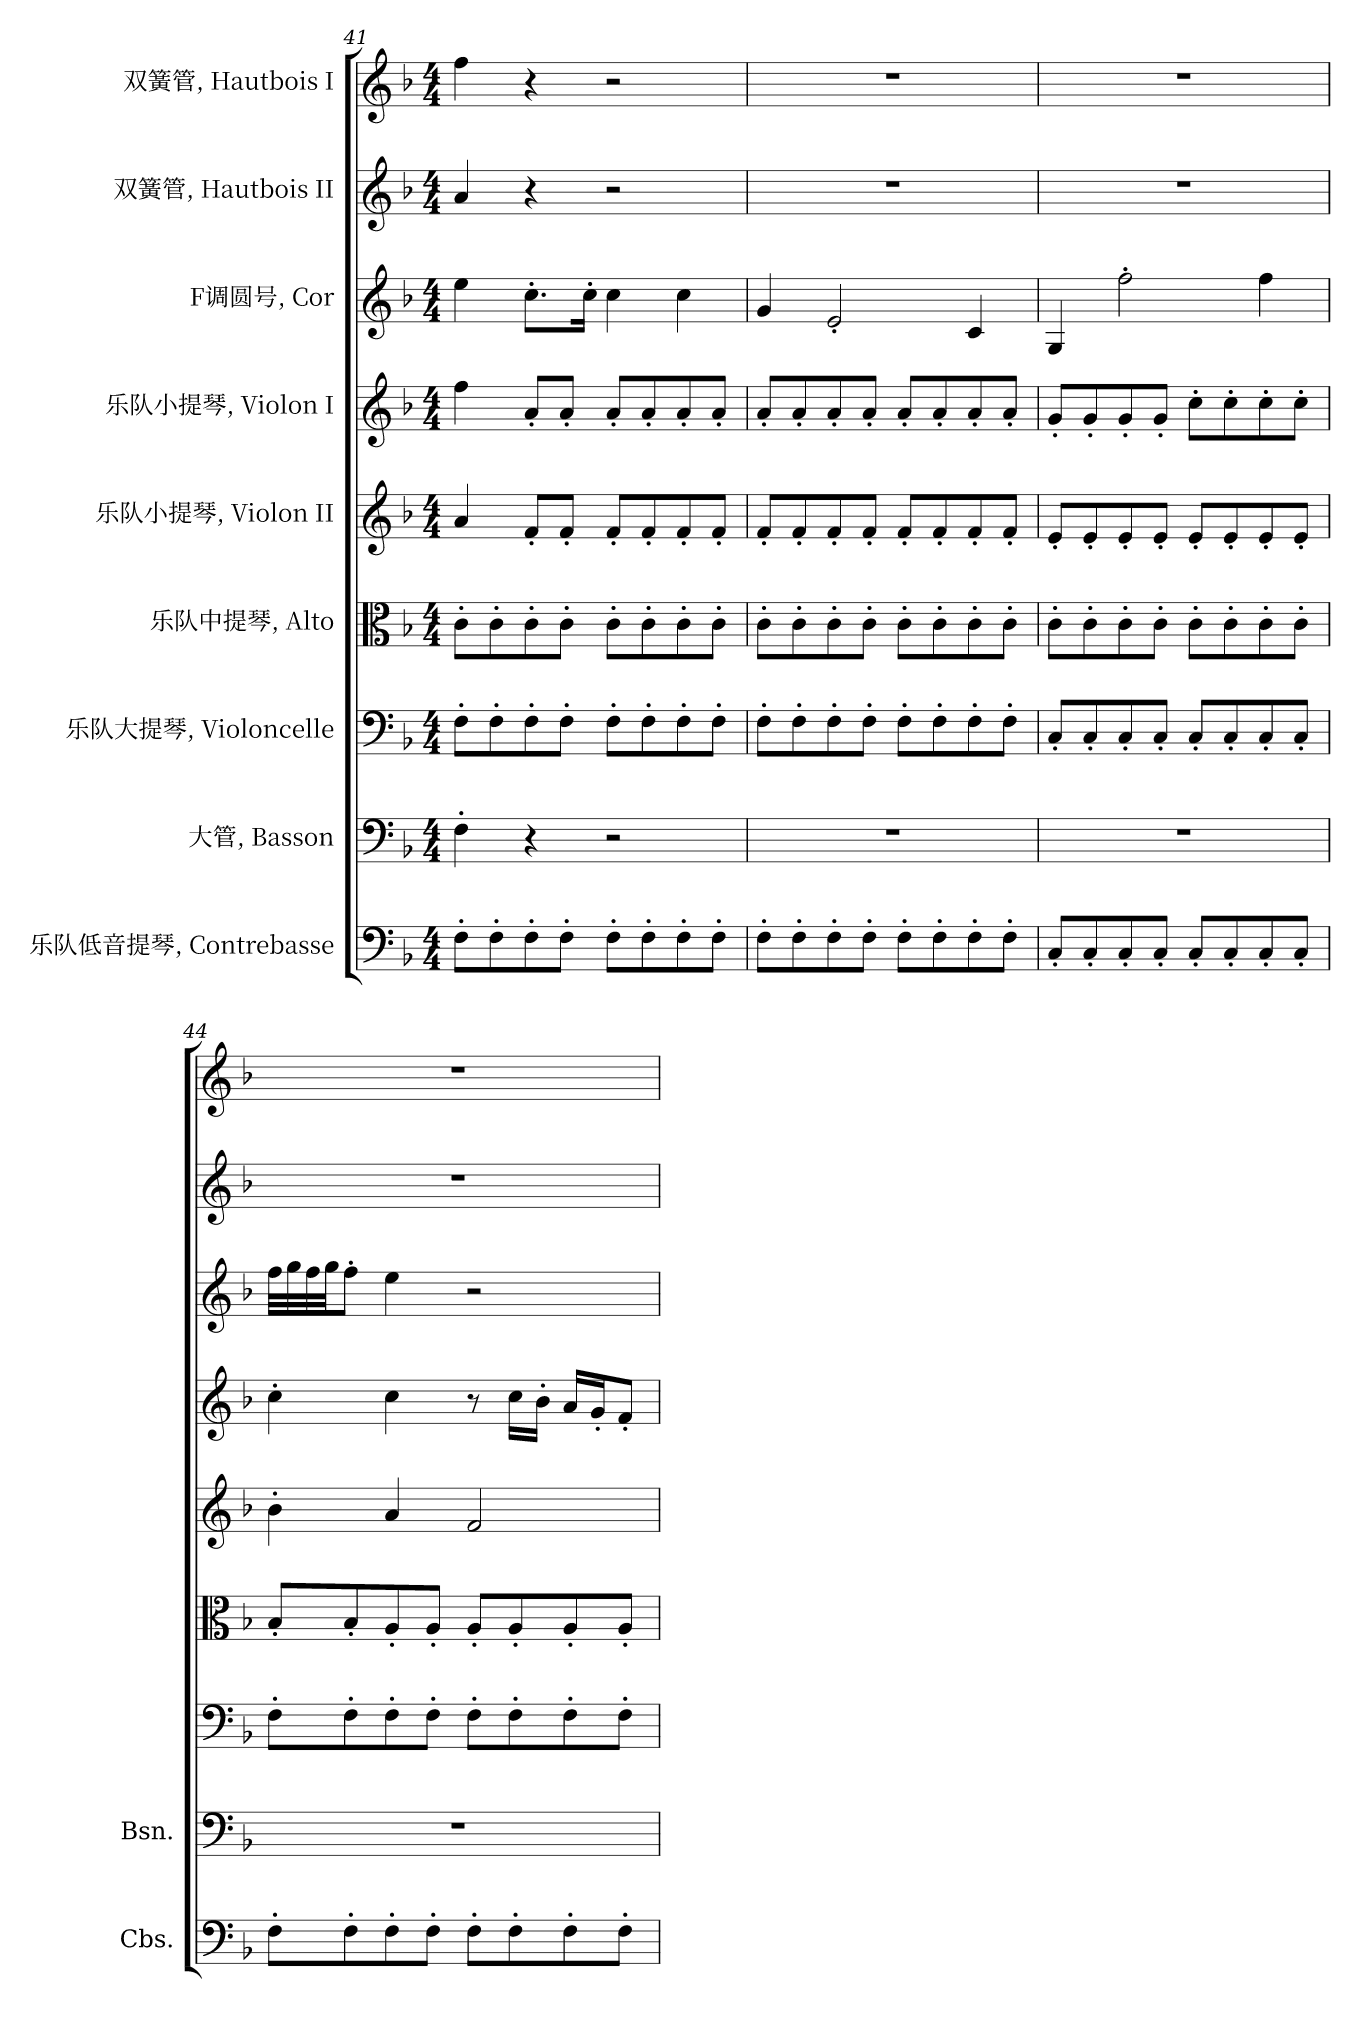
**kern	**kern	**kern	**kern	**kern	**kern	**kern	**kern	**kern
*part9	*part8	*part7	*part6	*part5	*part4	*part3	*part2	*part1
*staff9	*staff8	*staff7	*staff6	*staff5	*staff4	*staff3	*staff2	*staff1
*I"乐队低音提琴, Contrebasse	*I"大管, Basson	*I"乐队大提琴, Violoncelle	*I"乐队中提琴, Alto	*I"乐队小提琴, Violon II	*I"乐队小提琴, Violon I	*I"F调圆号, Cor	*I"双簧管, Hautbois II	*I"双簧管, Hautbois I
*I'Cbs.	*I'Bsn.	*	*	*	*	*	*	*
*clefF4	*clefF4	*clefF4	*clefC3	*clefG2	*clefG2	*clefG2	*clefG2	*clefG2
*ITrd7c12	*	*	*	*	*	*ITrd4c7	*	*
*k[b-]	*k[b-]	*k[b-]	*k[b-]	*k[b-]	*k[b-]	*k[b-e-]	*k[b-]	*k[b-]
*M4/4	*M4/4	*M4/4	*M4/4	*M4/4	*M4/4	*M4/4	*M4/4	*M4/4
=41	=41	=41	=41	=41	=41	=41	=41	=41
8FF'\L	4F'\	8F'\L	8c'\L	4a/	4ff\	4a\	4a/	4ff\
8FF'\	.	8F'\	8c'\	.	.	.	.	.
8FF'\	4r	8F'\	8c'\	8f'/L	8a'/L	8.f'\L	4r	4r
8FF'\J	.	8F'\J	8c'\J	8f'/J	8a'/J	.	.	.
.	.	.	.	.	.	16f'\Jk	.	.
8FF'\L	2r	8F'\L	8c'\L	8f'/L	8a'/L	4f\	2r	2r
8FF'\	.	8F'\	8c'\	8f'/	8a'/	.	.	.
8FF'\	.	8F'\	8c'\	8f'/	8a'/	4f\	.	.
8FF'\J	.	8F'\J	8c'\J	8f'/J	8a'/J	.	.	.
=42	=42	=42	=42	=42	=42	=42	=42	=42
8FF'\L	1r	8F'\L	8c'\L	8f'/L	8a'/L	4c/	1r	1r
8FF'\	.	8F'\	8c'\	8f'/	8a'/	.	.	.
8FF'\	.	8F'\	8c'\	8f'/	8a'/	2A'/	.	.
8FF'\J	.	8F'\J	8c'\J	8f'/J	8a'/J	.	.	.
8FF'\L	.	8F'\L	8c'\L	8f'/L	8a'/L	.	.	.
8FF'\	.	8F'\	8c'\	8f'/	8a'/	.	.	.
8FF'\	.	8F'\	8c'\	8f'/	8a'/	4F/	.	.
8FF'\J	.	8F'\J	8c'\J	8f'/J	8a'/J	.	.	.
=43	=43	=43	=43	=43	=43	=43	=43	=43
8CC'/L	1r	8C'/L	8c'\L	8e'/L	8g'/L	4C/	1r	1r
8CC'/	.	8C'/	8c'\	8e'/	8g'/	.	.	.
8CC'/	.	8C'/	8c'\	8e'/	8g'/	2b-'\	.	.
8CC'/J	.	8C'/J	8c'\J	8e'/J	8g'/J	.	.	.
8CC'/L	.	8C'/L	8c'\L	8e'/L	8cc'\L	.	.	.
8CC'/	.	8C'/	8c'\	8e'/	8cc'\	.	.	.
8CC'/	.	8C'/	8c'\	8e'/	8cc'\	4b-\	.	.
8CC'/J	.	8C'/J	8c'\J	8e'/J	8cc'\J	.	.	.
!!LO:PB:g=z
=44	=44	=44	=44	=44	=44	=44	=44	=44
8FF'\L	1r	8F'\L	8B-'/L	4b-'\	4cc'\	32b-\LLL	1r	1r
.	.	.	.	.	.	32cc\	.	.
.	.	.	.	.	.	32b-\	.	.
.	.	.	.	.	.	32cc\JJ	.	.
8FF'\	.	8F'\	8B-'/	.	.	8b-'\J	.	.
8FF'\	.	8F'\	8A'/	4a/	4cc\	4a\	.	.
8FF'\J	.	8F'\J	8A'/J	.	.	.	.	.
8FF'\L	.	8F'\L	8A'/L	2f/	8r	2r	.	.
8FF'\	.	8F'\	8A'/	.	16cc\LL	.	.	.
.	.	.	.	.	16b-'\JJ	.	.	.
8FF'\	.	8F'\	8A'/	.	16a/LL	.	.	.
.	.	.	.	.	16g'/J	.	.	.
8FF'\J	.	8F'\J	8A'/J	.	8f'/J	.	.	.
=	=	=	=	=	=	=	=	=
*-	*-	*-	*-	*-	*-	*-	*-	*-
